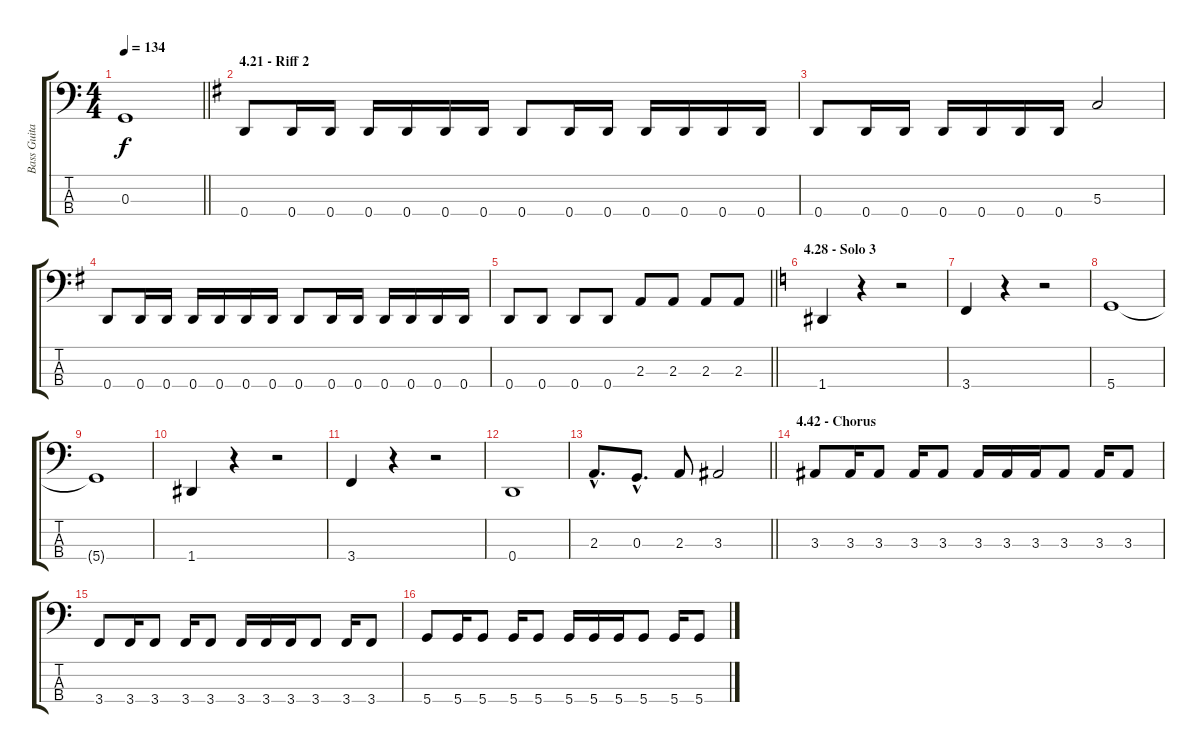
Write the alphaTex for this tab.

\track ("Bass Guitar" "Bass Guita") {instrument electricbassfinger}
\staff {score tabs}
\tuning (F2 C2 G1 D1) {hide}
\ts (4 4)
\tempo 134
\clef f4
\barLineRight lightlight
\ks aminor
0.3{t}.1{dy f} |
\section ("" "4.21 - Riff 2")
\ks eminor
0.4.8 0.4.16 0.4.16 0.4.16 0.4.16 0.4.16 0.4.16 0.4.8 0.4.16 0.4.16 0.4.16 0.4.16 0.4.16 0.4.16 |
0.4.8 0.4.16 0.4.16 0.4.16 0.4.16 0.4.16 0.4.16 5.3.2 |
0.4.8 0.4.16 0.4.16 0.4.16 0.4.16 0.4.16 0.4.16 0.4.8 0.4.16 0.4.16 0.4.16 0.4.16 0.4.16 0.4.16 |
\barLineRight lightlight
0.4.8 0.4.8 0.4.8 0.4.8 2.3.8 2.3.8 2.3.8 2.3.8 |
\section ("" "4.28 - Solo 3")
\ks aminor
1.4.4 r.4 r.2 |
3.4.4 r.4 r.2 |
5.4.1 |
5.4{t}.1 |
1.4.4 r.4 r.2 |
3.4.4 r.4 r.2 |
0.4.1 |
\barLineRight lightlight
2.3{hac}.8{d} 0.3{hac}.8{d} 2.3.8 3.3.2 |
\section ("" "4.42 - Chorus")
3.3.8 3.3.16 3.3.8 3.3.16 3.3.8 3.3.16 3.3.16 3.3.16 3.3.8 3.3.16 3.3.8 |
3.4.8 3.4.16 3.4.8 3.4.16 3.4.8 3.4.16 3.4.16 3.4.16 3.4.8 3.4.16 3.4.8 |
5.4.8 5.4.16 5.4.8 5.4.16 5.4.8 5.4.16 5.4.16 5.4.16 5.4.8 5.4.16 5.4.8
